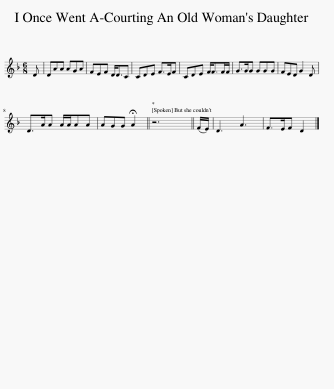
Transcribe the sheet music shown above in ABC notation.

X:1
L:1/8
M:6/8
I:linebreak $
K:Dmin
V:1 treble
V:1
 D | DAA AGA | FEF D<DC | CDE F>EF | CDE F<FF/F/ | %5
 G>GG GGG | FED G2 D |$ D>AA A/A/AA | AGG !fermata!A2 || z6 || %10
 (F/E/) | D3 A3 | F>EF D2 |] %13
